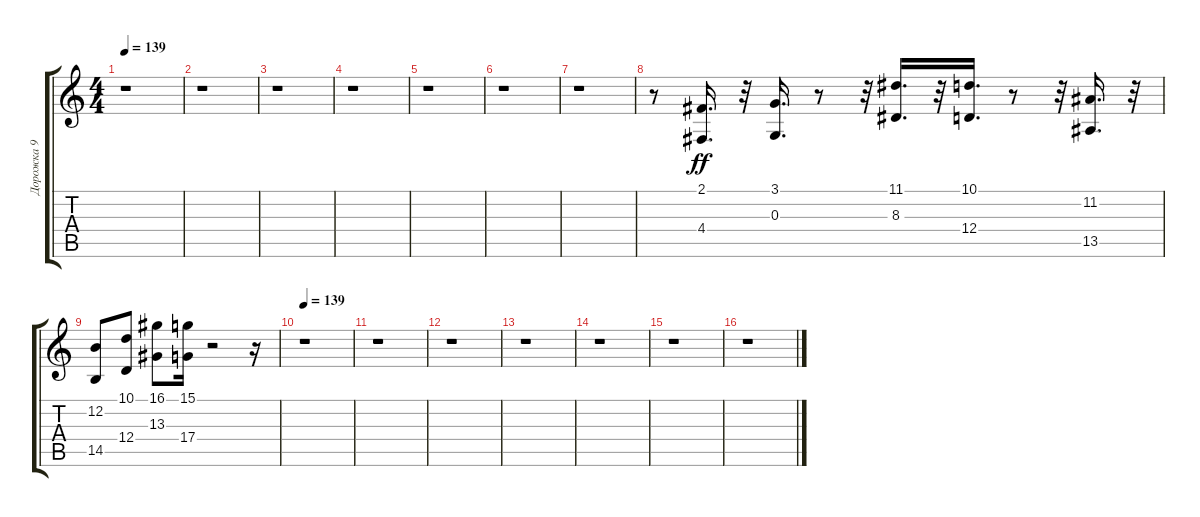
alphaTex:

\track ("Дорожка 9" "Дорожка 9") {instrument synthbrass1}
\staff {score tabs}
\tuning (E4 B3 G3 D3 A2 E2) {hide}
\ts (4 4)
\tempo 139
\clef g2
\ks c
r.1{dy mf} |
r.1 |
r.1 |
r.1 |
r.1 |
r.1 |
r.1 |
r.8 (2.1 4.4).16{d dy ff} r.32 (3.1 0.3).16{d} r.8 r.32 (11.1 8.3).16{d} r.32 (10.1 12.4).16{d} r.8 r.32 (11.2 13.5).16{d} r.32 |
(12.2 14.5).8 (10.1 12.4).8 (16.1 13.3).8 (15.1 17.4).16 r.2 r.16 |
\tempo 139
r.1 |
r.1 |
r.1 |
r.1 |
r.1 |
r.1 |
r.1
